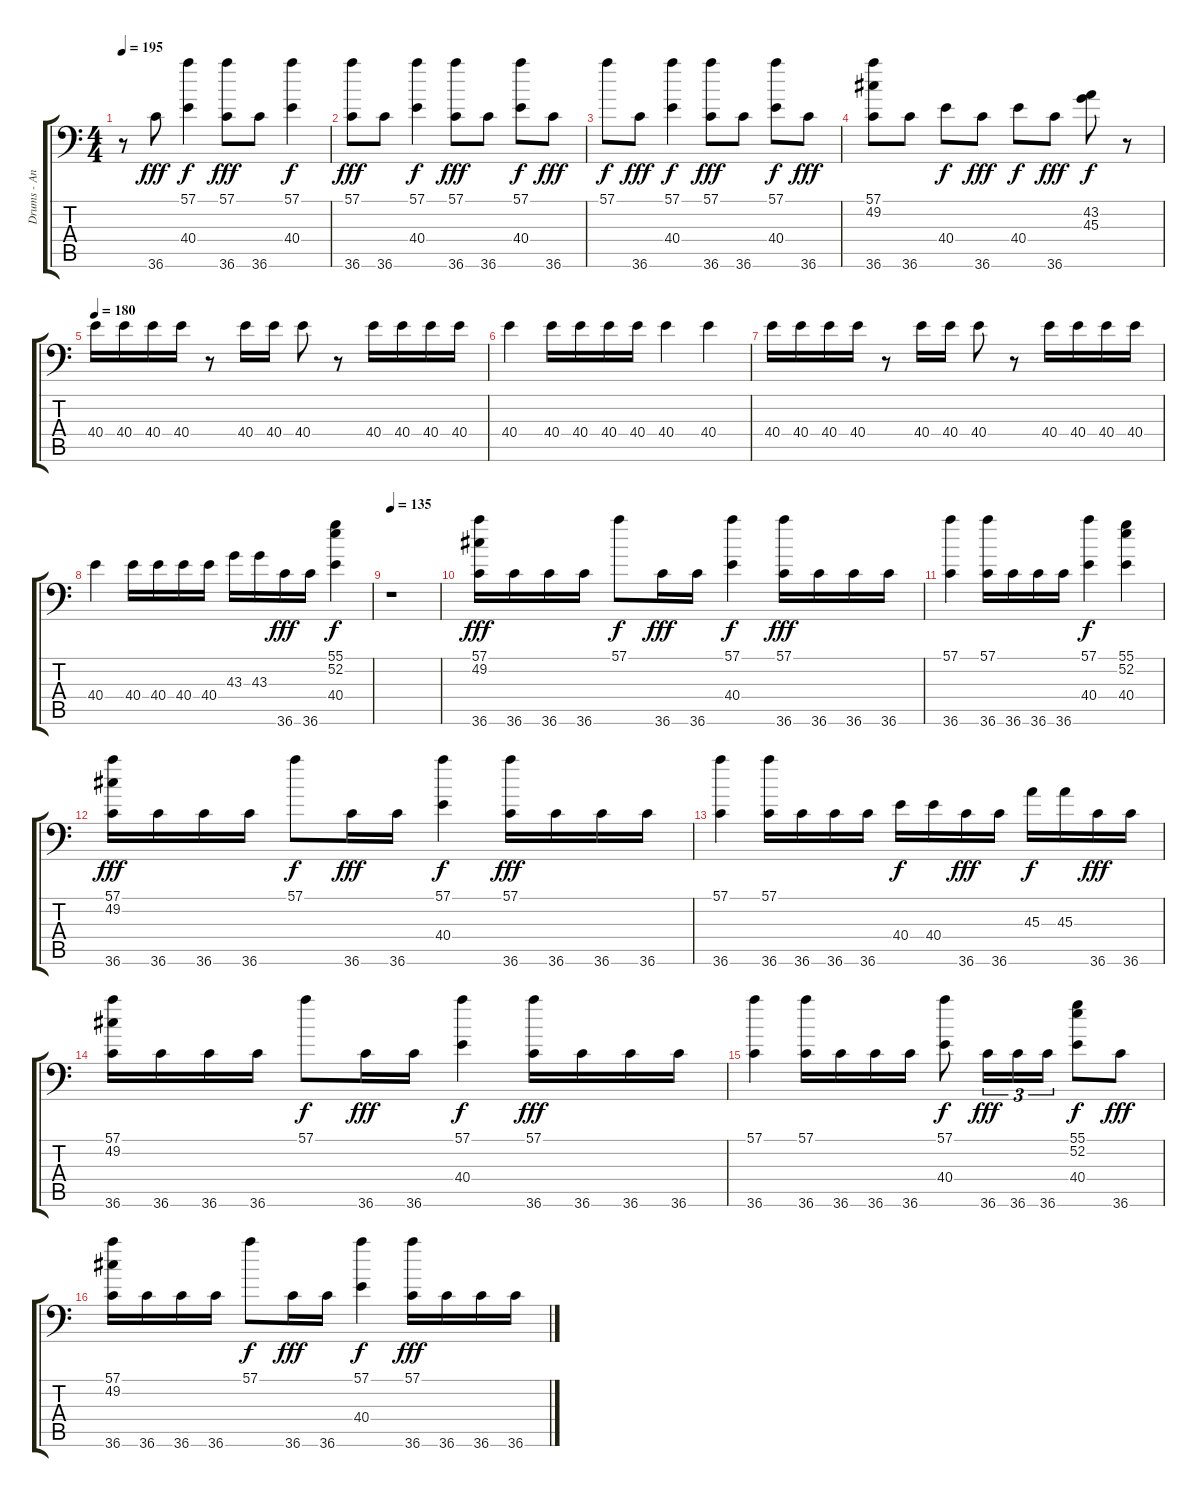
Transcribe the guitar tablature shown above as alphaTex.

\track ("Drums - Andrew " "Drums - An") {instrument acousticgrandpiano}
\staff {score tabs}
\tuning (C-1 C-1 C-1 C-1 C-1 C-1) {hide}
\ts (4 4)
\tempo 195
\clef f4
\ks c
r.8{dy fff} 36.6.8 (57.1 40.4).4{dy f} (57.1 36.6).8{dy fff} 36.6.8 (57.1 40.4).4{dy f} |
(57.1 36.6).8{dy fff} 36.6.8 (57.1 40.4).4{dy f} (57.1 36.6).8{dy fff} 36.6.8 (57.1 40.4).8{dy f} 36.6.8{dy fff} |
57.1.8{dy f} 36.6.8{dy fff} (57.1 40.4).4{dy f} (57.1 36.6).8{dy fff} 36.6.8 (57.1 40.4).8{dy f} 36.6.8{dy fff} |
(57.1 49.2 36.6).8 36.6.8 40.4.8{dy f} 36.6.8{dy fff} 40.4.8{dy f} 36.6.8{dy fff} (43.2 45.3).8{dy f} r.8 |
\tempo 180
40.4.16 40.4.16 40.4.16 40.4.16 r.8 40.4.16 40.4.16 40.4.8 r.8 40.4.16 40.4.16 40.4.16 40.4.16 |
40.4.4 40.4.16 40.4.16 40.4.16 40.4.16 40.4.4 40.4.4 |
40.4.16 40.4.16 40.4.16 40.4.16 r.8 40.4.16 40.4.16 40.4.8 r.8 40.4.16 40.4.16 40.4.16 40.4.16 |
40.4.4 40.4.16 40.4.16 40.4.16 40.4.16 43.3.16 43.3.16 36.6.16{dy fff} 36.6.16 (55.1 52.2 40.4).4{dy f} |
\tempo 135
r.1 |
(57.1 49.2 36.6).16{dy fff} 36.6.16 36.6.16 36.6.16 57.1.8{dy f} 36.6.16{dy fff} 36.6.16 (57.1 40.4).4{dy f} (57.1 36.6).16{dy fff} 36.6.16 36.6.16 36.6.16 |
(57.1 36.6).4 (57.1 36.6).16 36.6.16 36.6.16 36.6.16 (57.1 40.4).4{dy f} (55.1 52.2 40.4).4 |
(57.1 49.2 36.6).16{dy fff} 36.6.16 36.6.16 36.6.16 57.1.8{dy f} 36.6.16{dy fff} 36.6.16 (57.1 40.4).4{dy f} (57.1 36.6).16{dy fff} 36.6.16 36.6.16 36.6.16 |
(57.1 36.6).4 (57.1 36.6).16 36.6.16 36.6.16 36.6.16 40.4.16{dy f} 40.4.16 36.6.16{dy fff} 36.6.16 45.3.16{dy f} 45.3.16 36.6.16{dy fff} 36.6.16 |
(57.1 49.2 36.6).16 36.6.16 36.6.16 36.6.16 57.1.8{dy f} 36.6.16{dy fff} 36.6.16 (57.1 40.4).4{dy f} (57.1 36.6).16{dy fff} 36.6.16 36.6.16 36.6.16 |
(57.1 36.6).4 (57.1 36.6).16 36.6.16 36.6.16 36.6.16 (57.1 40.4).8{dy f} 36.6.16{tu (3 2) dy fff} 36.6.16{tu (3 2)} 36.6.16{tu (3 2)} (55.1 52.2 40.4).8{dy f} 36.6.8{dy fff} |
(57.1 49.2 36.6).16 36.6.16 36.6.16 36.6.16 57.1.8{dy f} 36.6.16{dy fff} 36.6.16 (57.1 40.4).4{dy f} (57.1 36.6).16{dy fff} 36.6.16 36.6.16 36.6.16
